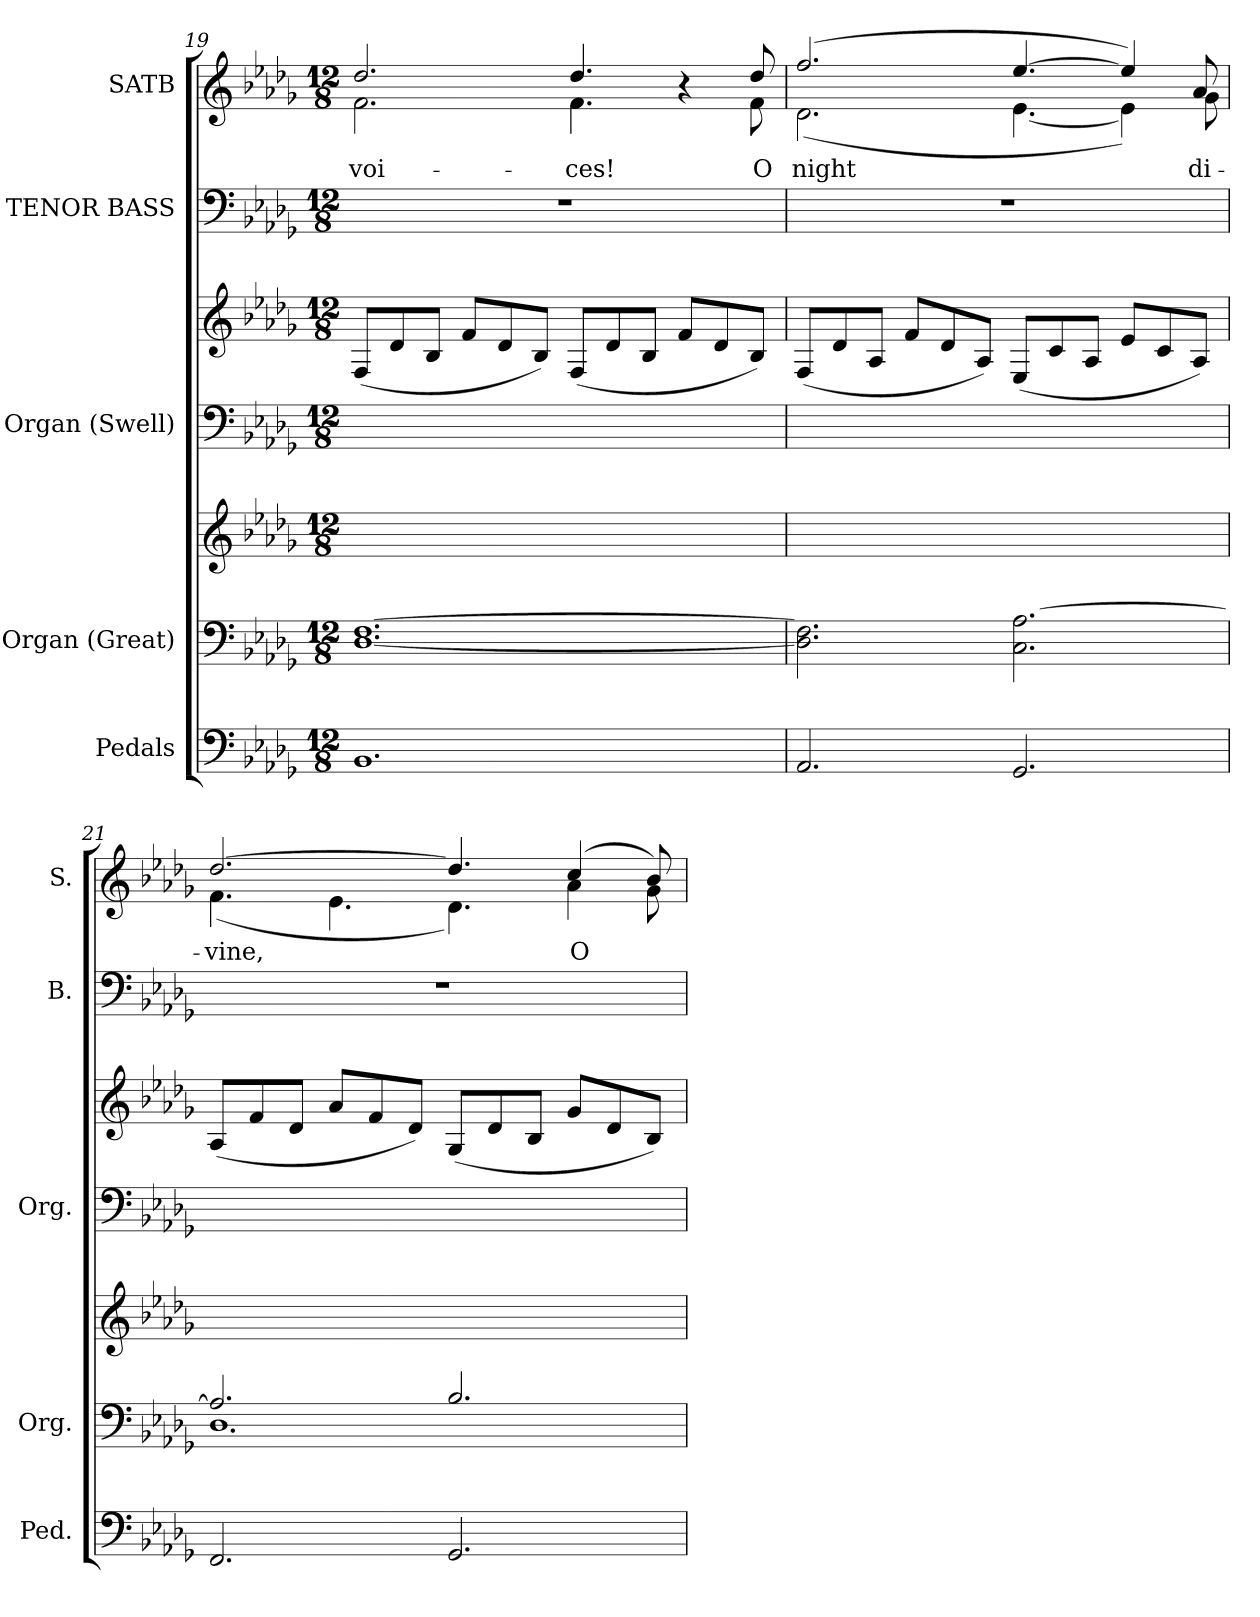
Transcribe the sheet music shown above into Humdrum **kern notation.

**kern	**kern	**kern	**kern	**kern	**kern	**kern	**text
*part5	*part4	*part4	*part3	*part3	*part2	*part1	*part1
*staff7	*staff6	*staff5	*staff4	*staff3	*staff2	*staff1	*staff1
*I"Pedals	*I"Organ (Great)	*	*I"Organ (Swell)	*	*I"TENOR BASS	*I"SATB	*
*I'Ped.	*I'Org.	*	*I'Org.	*	*I'B.	*I'S.	*
!!LO:LB:g=z
*clefF4	*clefF4	*clefG2	*clefF4	*clefG2	*clefF4	*clefG2	*
*k[b-e-a-d-g-]	*k[b-e-a-d-g-]	*k[b-e-a-d-g-]	*k[b-e-a-d-g-]	*k[b-e-a-d-g-]	*k[b-e-a-d-g-]	*k[b-e-a-d-g-]	*
*D-:	*D-:	*D-:	*D-:	*D-:	*D-:	*D-:	*
*M12/8	*M12/8	*M12/8	*M12/8	*M12/8	*M12/8	*M12/8	*
=19	=19	=19	=19	=19	=19	=19	=19
!	!	!LO:N:vis=1	!LO:N:vis=1	!	!LO:N:vis=1	!	!
!	!	!	!	!	!	!	!LO:LY:b:color=#000000
*	*	*	*	*	*	*^	*
1.BB-i	[<1.D-i [>1.Fi	1.ryy	1.ryy	(8Fi/L	1.r	2.dd-i/	2.fi\	voi-
.	.	.	.	8d-i/	.	.	.	.
.	.	.	.	8B-i/J	.	.	.	.
.	.	.	.	8fi/L	.	.	.	.
.	.	.	.	8d-i/	.	.	.	.
.	.	.	.	8B-i/J)	.	.	.	.
!	!	!	!	!	!	!	!	!LO:LY:b:color=#000000
.	.	.	.	(8Fi/L	.	4.dd-i/	4.fi\	-ces!
.	.	.	.	8d-i/	.	.	.	.
.	.	.	.	8B-i/J	.	.	.	.
.	.	.	.	8fi/L	.	4r	4ryy	.
.	.	.	.	8d-i/	.	.	.	.
!	!	!	!	!	!	!	!	!LO:LY:b:color=#000000
.	.	.	.	8B-i/J)	.	8dd-i/	8fi\	O
=20	=20	=20	=20	=20	=20	=20	=20	=20
!	!	!LO:N:vis=1	!LO:N:vis=1	!	!LO:N:vis=1	!	!	!
!	!	!	!	!	!	!	!	!LO:LY:b:color=#000000
2.AA-i/	2.D-i\] 2.Fi]	1.ryy	1.ryy	(8Fi/L	1.r	(2.ffi/	(2.d-i\	night
.	.	.	.	8d-i/	.	.	.	.
.	.	.	.	8A-i/J	.	.	.	.
.	.	.	.	8fi/L	.	.	.	.
.	.	.	.	8d-i/	.	.	.	.
.	.	.	.	8A-i/J)	.	.	.	.
2.GG-i/	2.Ci\ [>2.A-i	.	.	(8E-i/L	.	[>4.ee-i/	[<4.e-i\	.
.	.	.	.	8ci/	.	.	.	.
.	.	.	.	8A-i/J	.	.	.	.
.	.	.	.	8e-i/L	.	4ee-i/])	4e-i\])	.
.	.	.	.	8ci/	.	.	.	.
!	!	!	!	!	!	!	!	!LO:LY:b:color=#000000
.	.	.	.	8A-i/J)	.	8a-i/	8g-i\	di-
=21	=21	=21	=21	=21	=21	=21	=21	=21
*	*^	*	*	*	*	*	*	*
!	!	!	!LO:N:vis=1	!LO:N:vis=1	!	!LO:N:vis=1	!	!	!
!	!	!	!	!	!	!	!	!	!LO:LY:b:color=#000000
2.FFi/	2.A-i/]	1.D-i	1.ryy	1.ryy	(8A-i/L	1.r	[>2.dd-i/	(4.fi\	-vine,
.	.	.	.	.	8fi/	.	.	.	.
.	.	.	.	.	8d-i/J	.	.	.	.
.	.	.	.	.	8a-i/L	.	.	4.e-i\	.
.	.	.	.	.	8fi/	.	.	.	.
.	.	.	.	.	8d-i/J)	.	.	.	.
2.GG-i/	2.B-i/	.	.	.	(8G-i/L	.	4.dd-i/]	4.d-i\)	.
.	.	.	.	.	8d-i/	.	.	.	.
.	.	.	.	.	8B-i/J	.	.	.	.
!	!	!	!	!	!	!	!	!	!LO:LY:b:color=#000000
.	.	.	.	.	8g-i/L	.	(4cci/	4a-i\	O
.	.	.	.	.	8d-i/	.	.	.	.
.	.	.	.	.	8B-i/J)	.	8b-i/)	8g-i\	.
*	*v	*v	*	*	*	*	*v	*v	*
=	=	=	=	=	=	=	=
*-	*-	*-	*-	*-	*-	*-	*-
